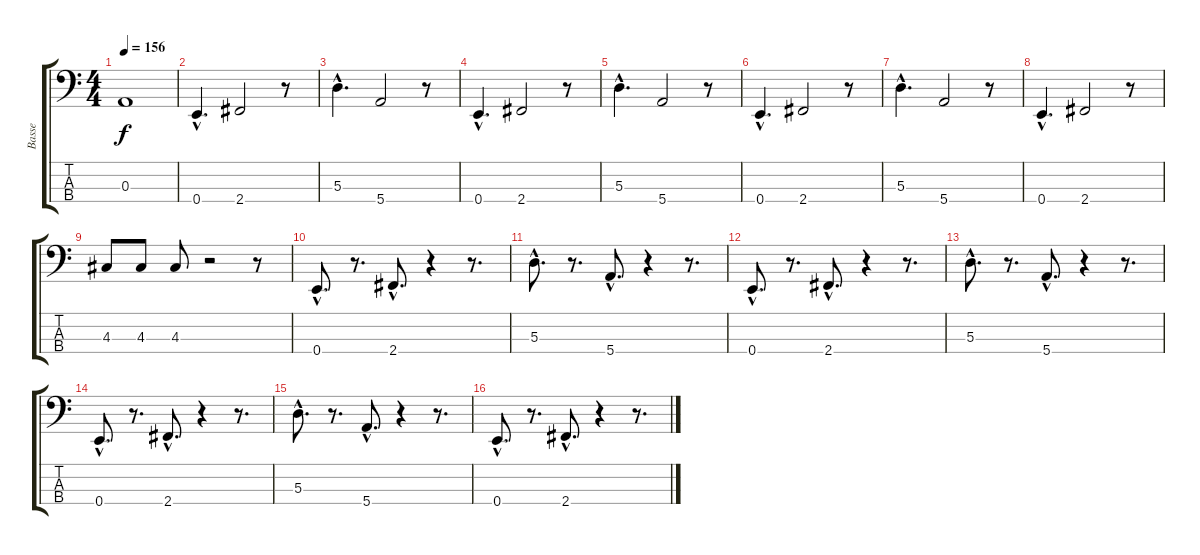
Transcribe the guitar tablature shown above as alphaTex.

\track ("Basse" "Basse") {instrument acousticbass}
\staff {score tabs}
\tuning (G2 D2 A1 E1) {hide}
\ts (4 4)
\tempo 156
\clef f4
\ks c
0.3{t}.1{dy f} |
0.4{hac}.4{d} 2.4.2 r.8 |
5.3{hac}.4{d} 5.4.2 r.8 |
0.4{hac}.4{d} 2.4.2 r.8 |
5.3{hac}.4{d} 5.4.2 r.8 |
0.4{hac}.4{d} 2.4.2 r.8 |
5.3{hac}.4{d} 5.4.2 r.8 |
0.4{hac}.4{d} 2.4.2 r.8 |
4.3.8 4.3.8 4.3.8 r.2 r.8 |
0.4{hac}.8{d} r.8{d} 2.4{hac}.8{d} r.4 r.8{d} |
5.3{hac}.8{d} r.8{d} 5.4{hac}.8{d} r.4 r.8{d} |
0.4{hac}.8{d} r.8{d} 2.4{hac}.8{d} r.4 r.8{d} |
5.3{hac}.8{d} r.8{d} 5.4{hac}.8{d} r.4 r.8{d} |
0.4{hac}.8{d} r.8{d} 2.4{hac}.8{d} r.4 r.8{d} |
5.3{hac}.8{d} r.8{d} 5.4{hac}.8{d} r.4 r.8{d} |
0.4{hac}.8{d} r.8{d} 2.4{hac}.8{d} r.4 r.8{d}
